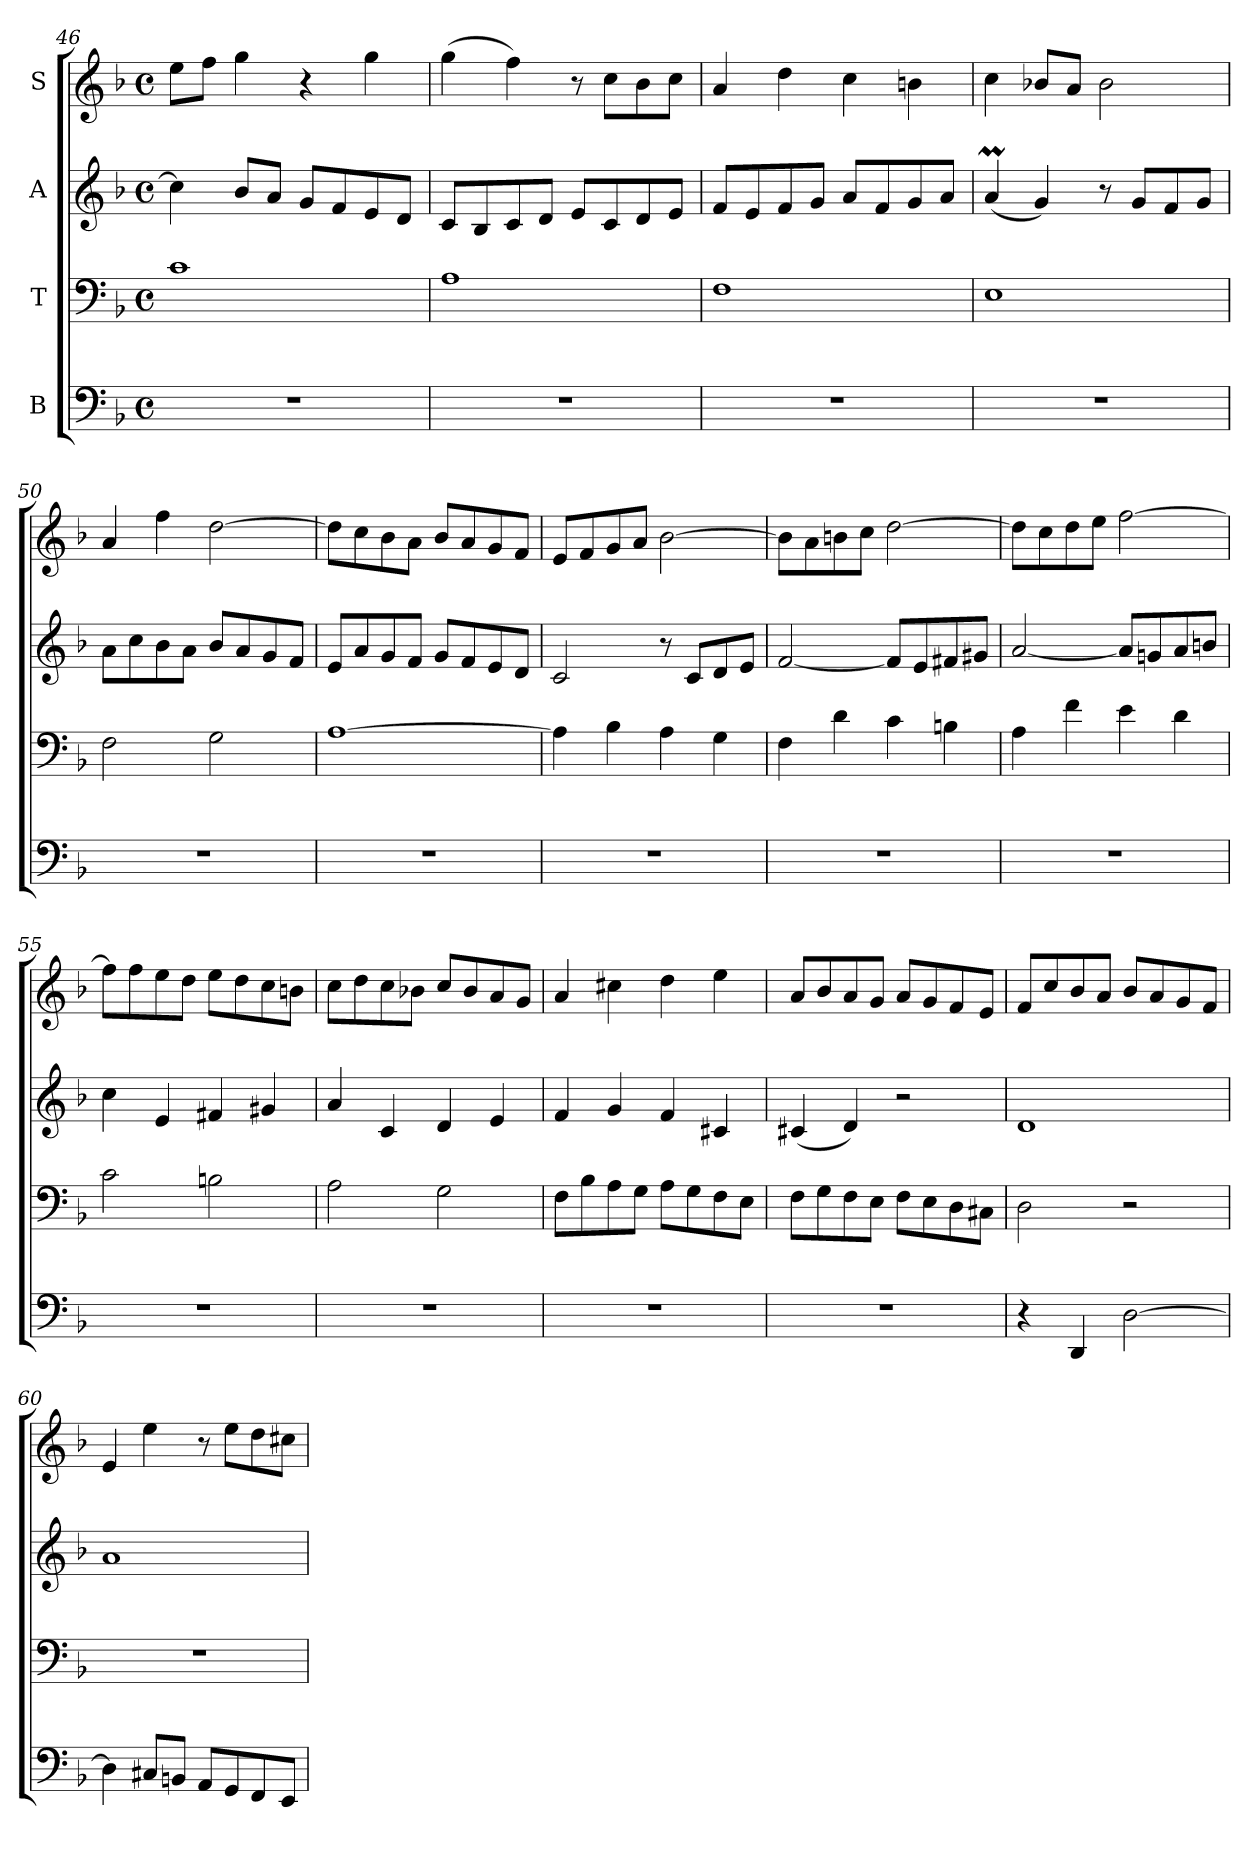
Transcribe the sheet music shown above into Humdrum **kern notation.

**kern	**kern	**kern	**kern
*part4	*part3	*part2	*part1
*staff4	*staff3	*staff2	*staff1
*I"B	*I"T	*I"A	*I"S
*clefF4	*clefF4	*clefG2	*clefG2
*k[b-]	*k[b-]	*k[b-]	*k[b-]
*M4/4	*M4/4	*M4/4	*M4/4
*met(c)	*met(c)	*met(c)	*met(c)
=46	=46	=46	=46
1r	1c	4cc\]	8ee\L
.	.	.	8ff\J
.	.	8b-/L	4gg\
.	.	8a/J	.
.	.	8g/L	4r
.	.	8f/	.
.	.	8e/	4gg\
.	.	8d/J	.
=47	=47	=47	=47
1r	1A	8c/L	(4gg\
.	.	8B-/	.
.	.	8c/	4ff\)
.	.	8d/J	.
.	.	8e/L	8r
.	.	8c/	8cc\L
.	.	8d/	8b-\
.	.	8e/J	8cc\J
=48	=48	=48	=48
1r	1F	8f/L	4a/
.	.	8e/	.
.	.	8f/	4dd\
.	.	8g/J	.
.	.	8a/L	4cc\
.	.	8f/	.
.	.	8g/	4bn\
.	.	8a/J	.
=49	=49	=49	=49
1r	1E	(4am/	4cc\
.	.	4g/)	8b-X/L
.	.	.	8a/J
.	.	8r	2b-\
.	.	8g/L	.
.	.	8f/	.
.	.	8g/J	.
=50	=50	=50	=50
1r	2F\	8a\L	4a/
.	.	8cc\	.
.	.	8b-\	4ff\
.	.	8a\J	.
.	2G\	8b-/L	[2dd\
.	.	8a/	.
.	.	8g/	.
.	.	8f/J	.
!!LO:PB:g=z
=51	=51	=51	=51
1r	[1A	8e/L	8dd\L]
.	.	8a/	8cc\
.	.	8g/	8b-\
.	.	8f/J	8a\J
.	.	8g/L	8b-/L
.	.	8f/	8a/
.	.	8e/	8g/
.	.	8d/J	8f/J
=52	=52	=52	=52
1r	4A\]	2c/	8e/L
.	.	.	8f/
.	4B-\	.	8g/
.	.	.	8a/J
.	4A\	8r	[2b-\
.	.	8c/L	.
.	4G\	8d/	.
.	.	8e/J	.
=53	=53	=53	=53
1r	4F\	[2f/	8b-\L]
.	.	.	8a\
.	4d\	.	8bn\
.	.	.	8cc\J
.	4c\	8f/L]	[2dd\
.	.	8e/	.
.	4Bn\	8f#X/	.
.	.	8g#X/J	.
=54	=54	=54	=54
1r	4A\	[2a/	8dd\L]
.	.	.	8cc\
.	4f\	.	8dd\
.	.	.	8ee\J
.	4e\	8a/L]	[2ff\
.	.	8gn/	.
.	4d\	8a/	.
.	.	8bn/J	.
=55	=55	=55	=55
1r	2c\	4cc\	8ff\L]
.	.	.	8ff\
.	.	4e/	8ee\
.	.	.	8dd\J
.	2Bn\	4f#X/	8ee\L
.	.	.	8dd\
.	.	4g#X/	8cc\
.	.	.	8bn\J
!!LO:LB:g=z
=56	=56	=56	=56
1r	2A\	4a/	8cc\L
.	.	.	8dd\
.	.	4c/	8cc\
.	.	.	8b-X\J
.	2G\	4d/	8cc/L
.	.	.	8b-/
.	.	4e/	8a/
.	.	.	8g/J
=57	=57	=57	=57
1r	8F\L	4f/	4a/
.	8B-\	.	.
.	8A\	4g/	4cc#X\
.	8G\J	.	.
.	8A\L	4f/	4dd\
.	8G\	.	.
.	8F\	4c#X/	4ee\
.	8E\J	.	.
=58	=58	=58	=58
1r	8F\L	(4c#X/	8a/L
.	8G\	.	8b-/
.	8F\	4d/)	8a/
.	8E\J	.	8g/J
.	8F\L	2r	8a/L
.	8E\	.	8g/
.	8D\	.	8f/
.	8C#X\J	.	8e/J
=59	=59	=59	=59
4r	2D\	1d	8f/L
.	.	.	8cc/
4DD/	.	.	8b-/
.	.	.	8a/J
[2D\	2r	.	8b-/L
.	.	.	8a/
.	.	.	8g/
.	.	.	8f/J
=60	=60	=60	=60
4D\]	1r	1a	4e/
8C#X/L	.	.	4ee\
8BBn/J	.	.	.
8AA/L	.	.	8r
8GG/	.	.	8ee\L
8FF/	.	.	8dd\
8EE/J	.	.	8cc#X\J
=	=	=	=
*-	*-	*-	*-
